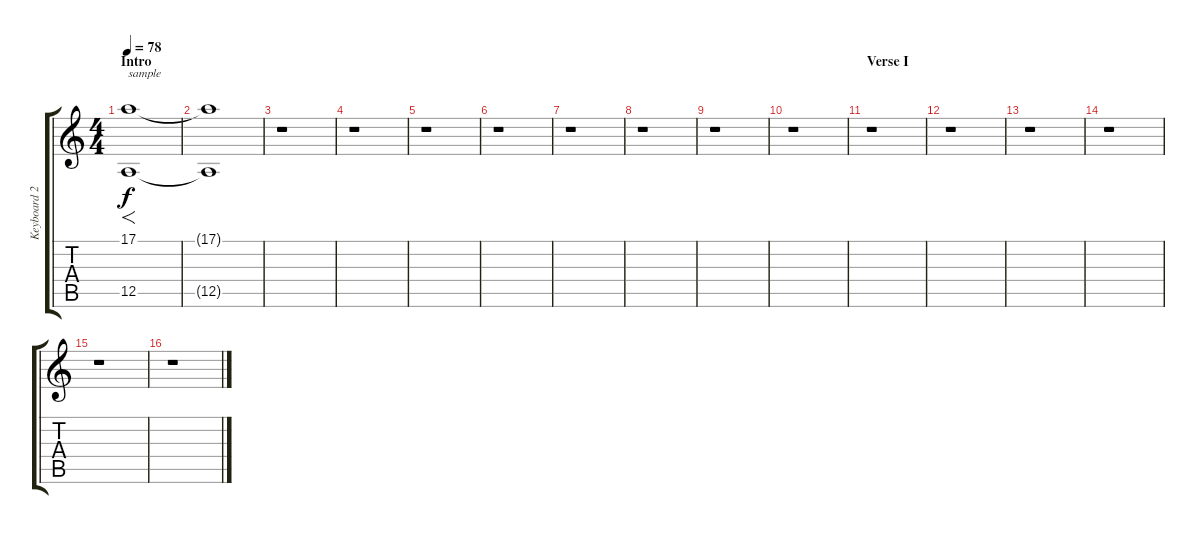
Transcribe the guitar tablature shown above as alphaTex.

\track ("Keyboard 2" "Keyboard 2") {instrument lead2sawtooth}
\staff {score tabs}
\tuning (E4 B3 G3 D3 A2 E2) {hide}
\ts (4 4)
\section ("" "Intro")
\tempo 78
\clef g2
\ks c
(17.1 12.5).1{f txt "sample" dy f instrument lead2sawtooth} |
(17.1{t} 12.5{t}).1 |
r.1 |
r.1 |
r.1 |
r.1 |
r.1 |
r.1 |
r.1 |
r.1 |
\section ("" "Verse I")
r.1 |
r.1 |
r.1 |
r.1 |
r.1 |
r.1
